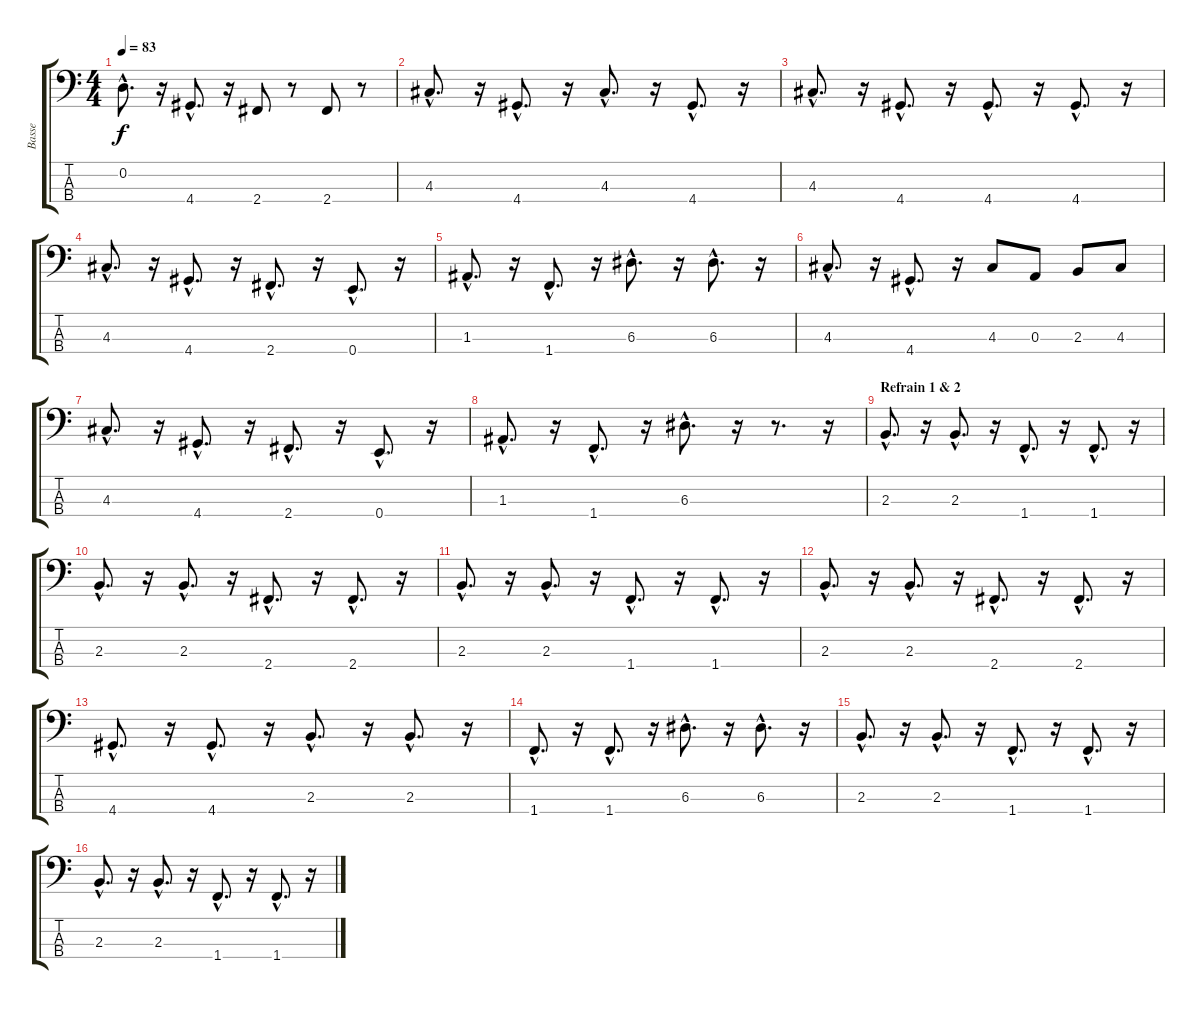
\track ("Basse" "Basse") {instrument electricguitarmuted}
\staff {score tabs}
\tuning (G2 D2 A1 E1) {hide}
\ts (4 4)
\tempo 83
\clef f4
\ks c
0.2{hac}.8{d dy f} r.16 4.4{hac}.8{d} r.16 2.4.8 r.8 2.4.8 r.8 |
4.3{hac}.8{d} r.16 4.4{hac}.8{d} r.16 4.3{hac}.8{d} r.16 4.4{hac}.8{d} r.16 |
4.3{hac}.8{d} r.16 4.4{hac}.8{d} r.16 4.4{hac}.8{d} r.16 4.4{hac}.8{d} r.16 |
4.3{hac}.8{d} r.16 4.4{hac}.8{d} r.16 2.4{hac}.8{d} r.16 0.4{hac}.8{d} r.16 |
1.3{hac}.8{d} r.16 1.4{hac}.8{d} r.16 6.3{hac}.8{d} r.16 6.3{hac}.8{d} r.16 |
4.3{hac}.8{d} r.16 4.4{hac}.8{d} r.16 4.3.8 0.3.8 2.3.8 4.3.8 |
4.3{hac}.8{d} r.16 4.4{hac}.8{d} r.16 2.4{hac}.8{d} r.16 0.4{hac}.8{d} r.16 |
1.3{hac}.8{d} r.16 1.4{hac}.8{d} r.16 6.3{hac}.8{d} r.16 r.8{d} r.16 |
\section ("" "Refrain 1 & 2")
2.3{hac}.8{d} r.16 2.3{hac}.8{d} r.16 1.4{hac}.8{d} r.16 1.4{hac}.8{d} r.16 |
2.3{hac}.8{d} r.16 2.3{hac}.8{d} r.16 2.4{hac}.8{d} r.16 2.4{hac}.8{d} r.16 |
2.3{hac}.8{d} r.16 2.3{hac}.8{d} r.16 1.4{hac}.8{d} r.16 1.4{hac}.8{d} r.16 |
2.3{hac}.8{d} r.16 2.3{hac}.8{d} r.16 2.4{hac}.8{d} r.16 2.4{hac}.8{d} r.16 |
4.4{hac}.8{d} r.16 4.4{hac}.8{d} r.16 2.3{hac}.8{d} r.16 2.3{hac}.8{d} r.16 |
1.4{hac}.8{d} r.16 1.4{hac}.8{d} r.16 6.3{hac}.8{d} r.16 6.3{hac}.8{d} r.16 |
2.3{hac}.8{d} r.16 2.3{hac}.8{d} r.16 1.4{hac}.8{d} r.16 1.4{hac}.8{d} r.16 |
2.3{hac}.8{d} r.16 2.3{hac}.8{d} r.16 1.4{hac}.8{d} r.16 1.4{hac}.8{d} r.16
